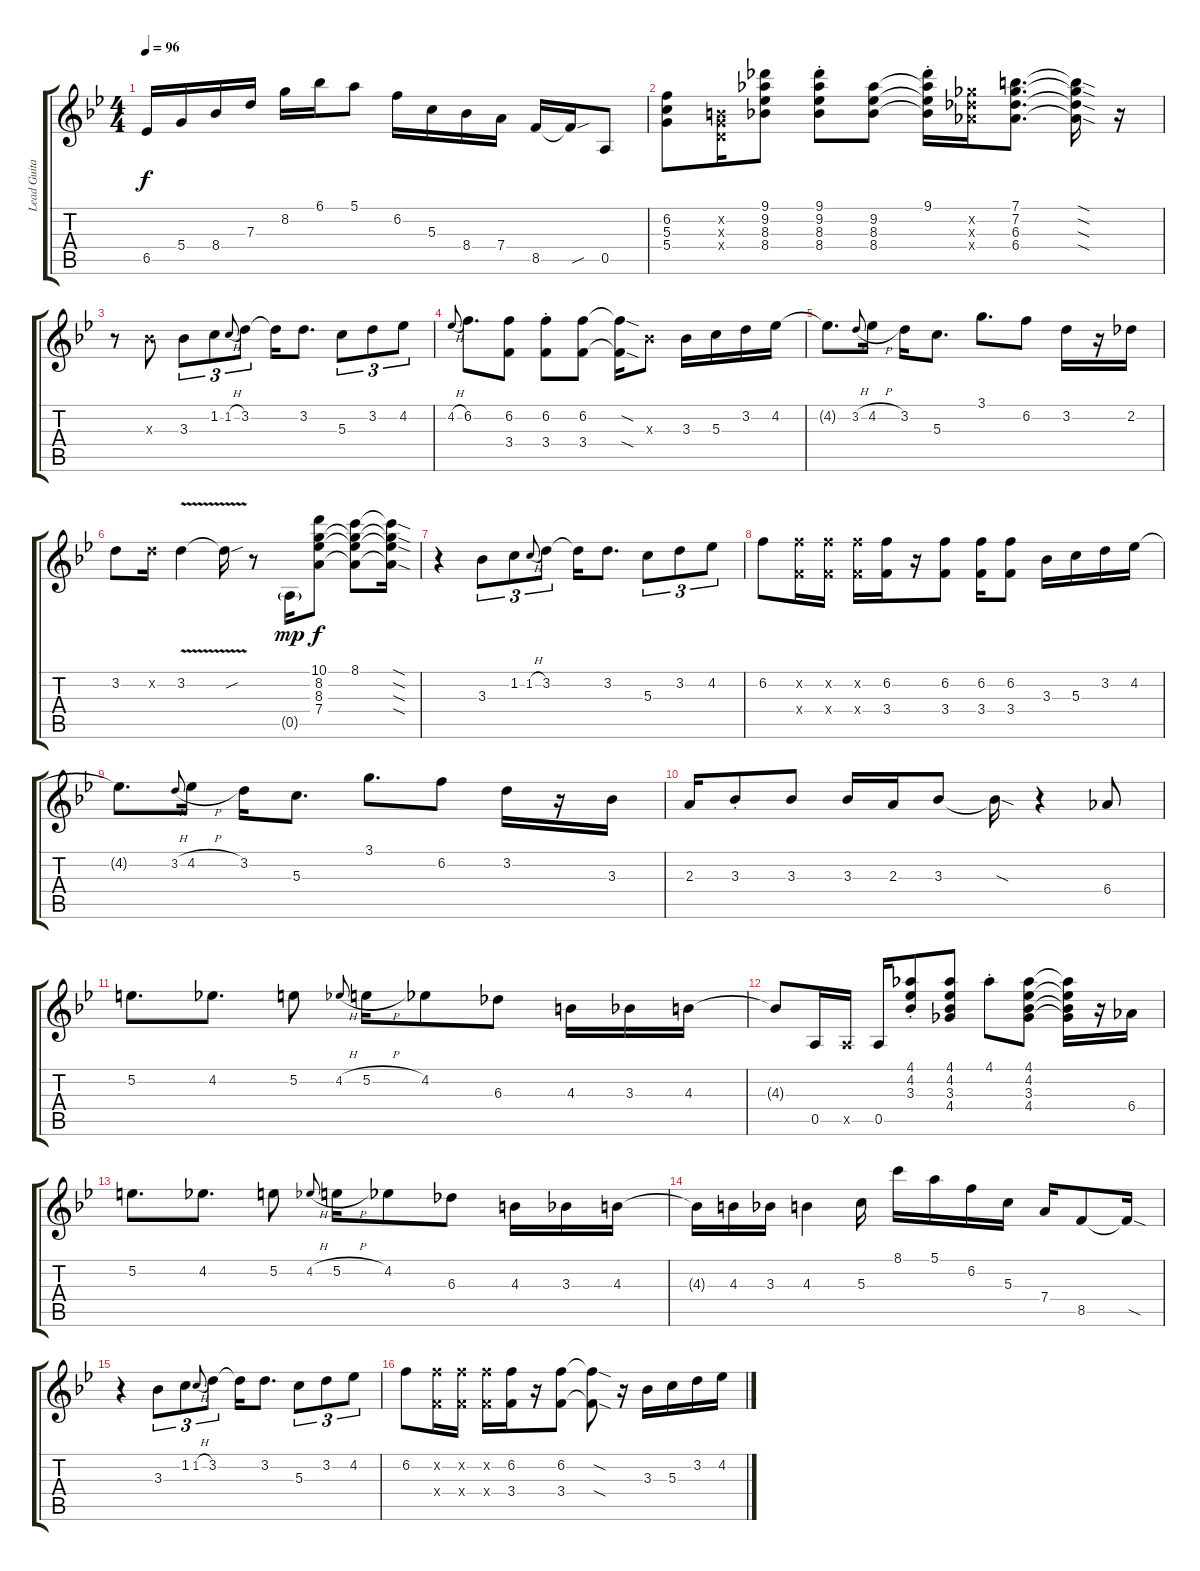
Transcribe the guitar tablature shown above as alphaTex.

\track ("Lead Guitar" "Lead Guita") {instrument acousticguitarsteel}
\staff {score tabs}
\tuning (E4 B3 G3 D3 A2 E2) {hide}
\ts (4 4)
\tempo 96
\clef g2
\ks bb
6.5.16{dy f} 5.4.16 8.4.16 7.3.16 8.2.16 6.1.16 5.1.8 6.2.16 5.3.16 8.4.16 7.4.16 8.5.16 8.5{sou t}.16 0.5.8 |
(6.2 5.3 5.4).8 (0.2{x} 0.3{x} 0.4{x}).16 (9.1 9.2 8.3 8.4).8 (9.1{st} 9.2{st} 8.3{st} 8.4{st}).8 (9.2 8.3 8.4).8 (9.1{st} 9.2{t} 8.3{t} 8.4{t}).16 (7.2{x} 6.3{x} 6.4{x}).16 (7.1 7.2 6.3 6.4).8{d} (7.1{sod t} 7.2{sod t} 6.3{sod t} 6.4{sod t}).16 r.16 |
r.8 3.3{x}.8 3.3.8{tu (3 2)} 1.2.8{tu (3 2)} 1.2{h}.8{gr onbeat} 3.2.8{tu (3 2)} 3.2{t}.16 3.2.8{d} 5.3.8{tu (3 2)} 3.2.8{tu (3 2)} 4.2.8{tu (3 2)} |
4.2{h}.8{gr onbeat} 6.2.8{d} (6.2 3.4).8 (6.2{st} 3.4{st}).8 (6.2 3.4).8 (6.2{sod t} 3.4{sod t}).16 3.3{x}.8 3.3.16 5.3.16 3.2.16 4.2.16 |
4.2{t}.8{d} 3.2{h}.8{gr onbeat} 4.2{h}.16 3.2.16 5.3.8{d} 3.1.8{d} 6.2.8 3.2.16 r.16 2.2.16 |
3.2.8 3.2{x}.16 3.2{v}.4 3.2{sou t}.16 r.8 0.5{g}.16{dy mp} (10.1 8.2 8.3 7.4).8{dy f} (8.1 8.2{t} 8.3{t} 7.4{t}).8 (8.1{sod t} 8.2{sod t} 8.3{sod t} 7.4{sod t}).16 |
r.4 3.3.8{tu (3 2)} 1.2.8{tu (3 2)} 1.2{h}.8{gr onbeat} 3.2.8{tu (3 2)} 3.2{t}.16 3.2.8{d} 5.3.8{tu (3 2)} 3.2.8{tu (3 2)} 4.2.8{tu (3 2)} |
6.2.8 (6.2{x} 3.4{x}).16 (6.2{x} 3.4{x}).16 (6.2{x} 3.4{x}).16 (6.2 3.4).16 r.16 (6.2 3.4).8 (6.2 3.4).16 (6.2 3.4).8 3.3.16 5.3.16 3.2.16 4.2.16 |
4.2{t}.8{d} 3.2{h}.8{gr onbeat} 4.2{h}.16 3.2.16 5.3.8{d} 3.1.8{d} 6.2.8 3.2.16 r.16 3.3.16 |
2.3.16 3.3{st}.8 3.3.8 3.3.16 2.3.16 3.3.8 3.3{sod t}.16 r.4 6.4.8 |
5.2.8{d} 4.2.8{d} 5.2.8 4.2{h}.8{gr onbeat} 5.2{h}.16 4.2.8 6.3.8 4.3.16 3.3.16 4.3.16 |
4.3{t}.8 0.5.16 0.5{x}.16 0.5.16 (4.1{st} 4.2{st} 3.3{st}).8 (4.1 4.2 3.3 4.4).8 4.1{st}.8 (4.1 4.2 3.3 4.4).8 (4.1{t} 4.2{t} 3.3{t} 4.4{t}).16 r.16 6.4.16 |
5.2.8{d} 4.2.8{d} 5.2.8 4.2{h}.8{gr onbeat} 5.2{h}.16 4.2.8 6.3.8 4.3.16 3.3.16 4.3.16 |
4.3{t}.16 4.3.16 3.3.16 4.3.4 5.3.16 8.1.16 5.1.16 6.2.16 5.3.16 7.4.16 8.5.8 8.5{sod t}.16 |
r.4 3.3.8{tu (3 2)} 1.2.8{tu (3 2)} 1.2{h}.8{gr onbeat} 3.2.8{tu (3 2)} 3.2{t}.16 3.2.8{d} 5.3.8{tu (3 2)} 3.2.8{tu (3 2)} 4.2.8{tu (3 2)} |
6.2.8 (6.2{x} 3.4{x}).16 (6.2{x} 3.4{x}).16 (6.2{x} 3.4{x}).16 (6.2 3.4).16 r.16 (6.2 3.4).8 (6.2{sod t} 3.4{sod t}).8 r.16 3.3.16 5.3.16 3.2.16 4.2.16
